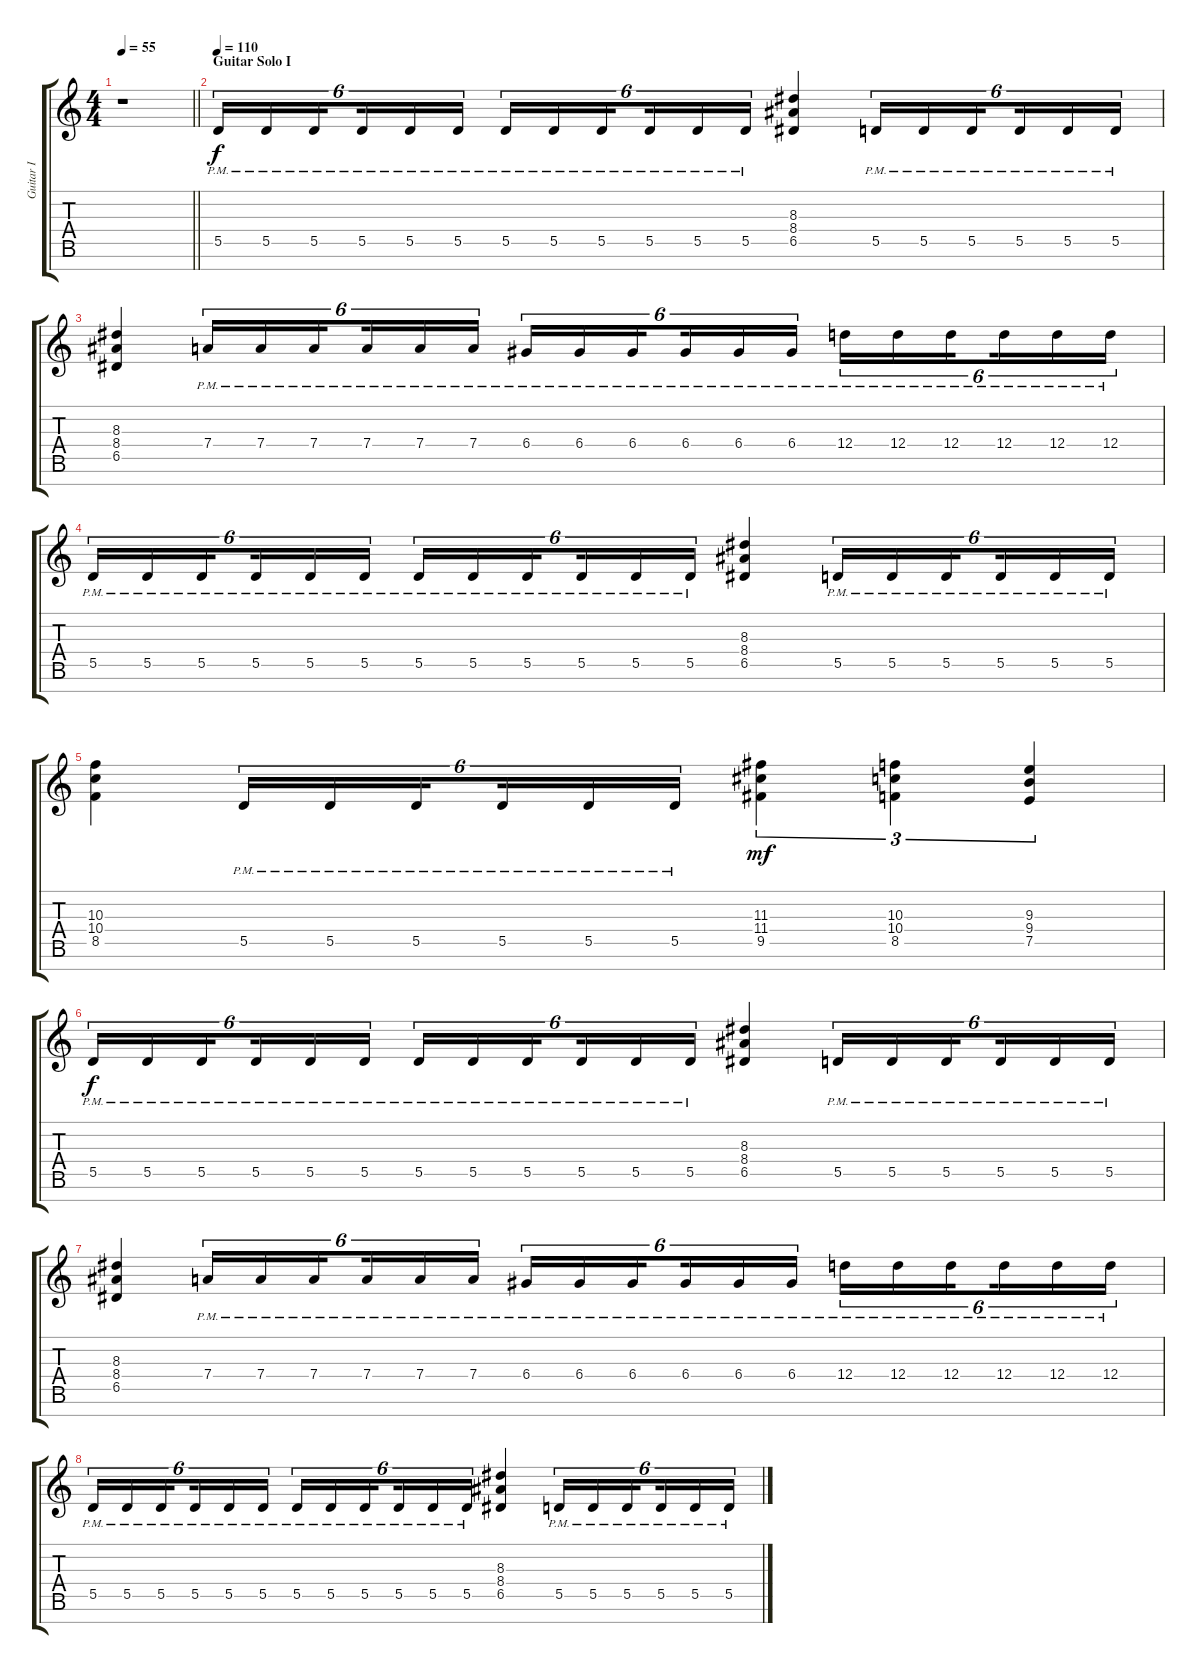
\track ("Guitar I" "Guitar I") {instrument distortionguitar}
\staff {score tabs}
\tuning (E4 B3 G3 D3 A2 E2 B1) {hide}
\ts (4 4)
\tempo 55
\clef g2
\barLineRight lightlight
\ks c
r.1{dy f} |
\section ("" "Guitar Solo I")
\tempo 110
5.5{pm}.16{tu (6 4)} 5.5{pm}.16{tu (6 4)} 5.5{pm}.16{tu (6 4) beam splitsecondary} 5.5{pm}.16{tu (6 4)} 5.5{pm}.16{tu (6 4)} 5.5{pm}.16{tu (6 4)} 5.5{pm}.16{tu (6 4)} 5.5{pm}.16{tu (6 4)} 5.5{pm}.16{tu (6 4) beam splitsecondary} 5.5{pm}.16{tu (6 4)} 5.5{pm}.16{tu (6 4)} 5.5{pm}.16{tu (6 4)} (8.3 8.4 6.5).4 5.5{pm}.16{tu (6 4)} 5.5{pm}.16{tu (6 4)} 5.5{pm}.16{tu (6 4) beam splitsecondary} 5.5{pm}.16{tu (6 4)} 5.5{pm}.16{tu (6 4)} 5.5{pm}.16{tu (6 4)} |
(8.3 8.4 6.5).4 7.4{pm}.16{tu (6 4)} 7.4{pm}.16{tu (6 4)} 7.4{pm}.16{tu (6 4) beam splitsecondary} 7.4{pm}.16{tu (6 4)} 7.4{pm}.16{tu (6 4)} 7.4{pm}.16{tu (6 4)} 6.4{pm}.16{tu (6 4)} 6.4{pm}.16{tu (6 4)} 6.4{pm}.16{tu (6 4) beam splitsecondary} 6.4{pm}.16{tu (6 4)} 6.4{pm}.16{tu (6 4)} 6.4{pm}.16{tu (6 4)} 12.4{pm}.16{tu (6 4)} 12.4{pm}.16{tu (6 4)} 12.4{pm}.16{tu (6 4) beam splitsecondary} 12.4{pm}.16{tu (6 4)} 12.4{pm}.16{tu (6 4)} 12.4{pm}.16{tu (6 4)} |
5.5{pm}.16{tu (6 4)} 5.5{pm}.16{tu (6 4)} 5.5{pm}.16{tu (6 4) beam splitsecondary} 5.5{pm}.16{tu (6 4)} 5.5{pm}.16{tu (6 4)} 5.5{pm}.16{tu (6 4)} 5.5{pm}.16{tu (6 4)} 5.5{pm}.16{tu (6 4)} 5.5{pm}.16{tu (6 4) beam splitsecondary} 5.5{pm}.16{tu (6 4)} 5.5{pm}.16{tu (6 4)} 5.5{pm}.16{tu (6 4)} (8.3 8.4 6.5).4 5.5{pm}.16{tu (6 4)} 5.5{pm}.16{tu (6 4)} 5.5{pm}.16{tu (6 4) beam splitsecondary} 5.5{pm}.16{tu (6 4)} 5.5{pm}.16{tu (6 4)} 5.5{pm}.16{tu (6 4)} |
(10.3 10.4 8.5).4 5.5{pm}.16{tu (6 4)} 5.5{pm}.16{tu (6 4)} 5.5{pm}.16{tu (6 4) beam splitsecondary} 5.5{pm}.16{tu (6 4)} 5.5{pm}.16{tu (6 4)} 5.5{pm}.16{tu (6 4)} (11.3 11.4 9.5).4{tu (3 2) dy mf} (10.3 10.4 8.5).4{tu (3 2)} (9.3 9.4 7.5).4{tu (3 2)} |
5.5{pm}.16{tu (6 4) dy f} 5.5{pm}.16{tu (6 4)} 5.5{pm}.16{tu (6 4) beam splitsecondary} 5.5{pm}.16{tu (6 4)} 5.5{pm}.16{tu (6 4)} 5.5{pm}.16{tu (6 4)} 5.5{pm}.16{tu (6 4)} 5.5{pm}.16{tu (6 4)} 5.5{pm}.16{tu (6 4) beam splitsecondary} 5.5{pm}.16{tu (6 4)} 5.5{pm}.16{tu (6 4)} 5.5{pm}.16{tu (6 4)} (8.3 8.4 6.5).4 5.5{pm}.16{tu (6 4)} 5.5{pm}.16{tu (6 4)} 5.5{pm}.16{tu (6 4) beam splitsecondary} 5.5{pm}.16{tu (6 4)} 5.5{pm}.16{tu (6 4)} 5.5{pm}.16{tu (6 4)} |
(8.3 8.4 6.5).4 7.4{pm}.16{tu (6 4)} 7.4{pm}.16{tu (6 4)} 7.4{pm}.16{tu (6 4) beam splitsecondary} 7.4{pm}.16{tu (6 4)} 7.4{pm}.16{tu (6 4)} 7.4{pm}.16{tu (6 4)} 6.4{pm}.16{tu (6 4)} 6.4{pm}.16{tu (6 4)} 6.4{pm}.16{tu (6 4) beam splitsecondary} 6.4{pm}.16{tu (6 4)} 6.4{pm}.16{tu (6 4)} 6.4{pm}.16{tu (6 4)} 12.4{pm}.16{tu (6 4)} 12.4{pm}.16{tu (6 4)} 12.4{pm}.16{tu (6 4) beam splitsecondary} 12.4{pm}.16{tu (6 4)} 12.4{pm}.16{tu (6 4)} 12.4{pm}.16{tu (6 4)} |
5.5{pm}.16{tu (6 4)} 5.5{pm}.16{tu (6 4)} 5.5{pm}.16{tu (6 4) beam splitsecondary} 5.5{pm}.16{tu (6 4)} 5.5{pm}.16{tu (6 4)} 5.5{pm}.16{tu (6 4)} 5.5{pm}.16{tu (6 4)} 5.5{pm}.16{tu (6 4)} 5.5{pm}.16{tu (6 4) beam splitsecondary} 5.5{pm}.16{tu (6 4)} 5.5{pm}.16{tu (6 4)} 5.5{pm}.16{tu (6 4)} (8.3 8.4 6.5).4 5.5{pm}.16{tu (6 4)} 5.5{pm}.16{tu (6 4)} 5.5{pm}.16{tu (6 4) beam splitsecondary} 5.5{pm}.16{tu (6 4)} 5.5{pm}.16{tu (6 4)} 5.5{pm}.16{tu (6 4)}
